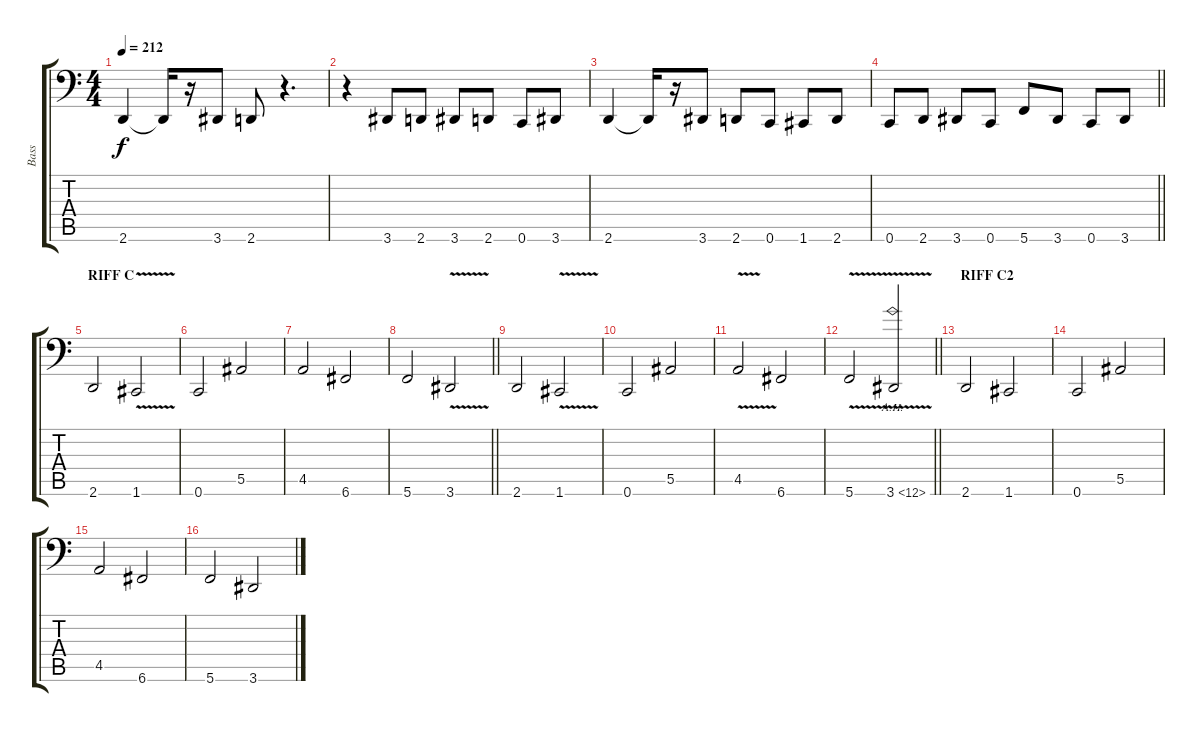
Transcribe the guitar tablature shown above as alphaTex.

\track ("Bass" "Bass") {instrument electricbasspick}
\staff {score tabs}
\tuning (C3 G2 Eb2 Bb1 F1 C1) {hide}
\ts (4 4)
\tempo 212
\clef f4
\ks c
2.6.4{dy f} 2.6{t}.16 r.16 3.6.8 2.6.8 r.4{d} |
r.4 3.6.8 2.6.8 3.6.8 2.6.8 0.6.8 3.6.8 |
2.6.4 2.6{t}.16 r.16 3.6.8 2.6.8 0.6.8 1.6.8 2.6.8 |
\barLineRight lightlight
0.6.8 2.6.8 3.6.8 0.6.8 5.6.8 3.6.8 0.6.8 3.6.8 |
\section ("" "RIFF C")
2.6.2 1.6{v}.2 |
0.6.2 5.5.2 |
4.5.2 6.6.2 |
\barLineRight lightlight
5.6.2 3.6{v}.2 |
2.6.2 1.6{v}.2 |
0.6.2 5.5.2 |
4.5{v}.2 6.6.2 |
\barLineRight lightlight
5.6{v}.2 3.6{ah 9 v}.2 |
\section ("" "RIFF C2")
2.6.2 1.6.2 |
0.6.2 5.5.2 |
4.5.2 6.6.2 |
5.6.2 3.6.2
